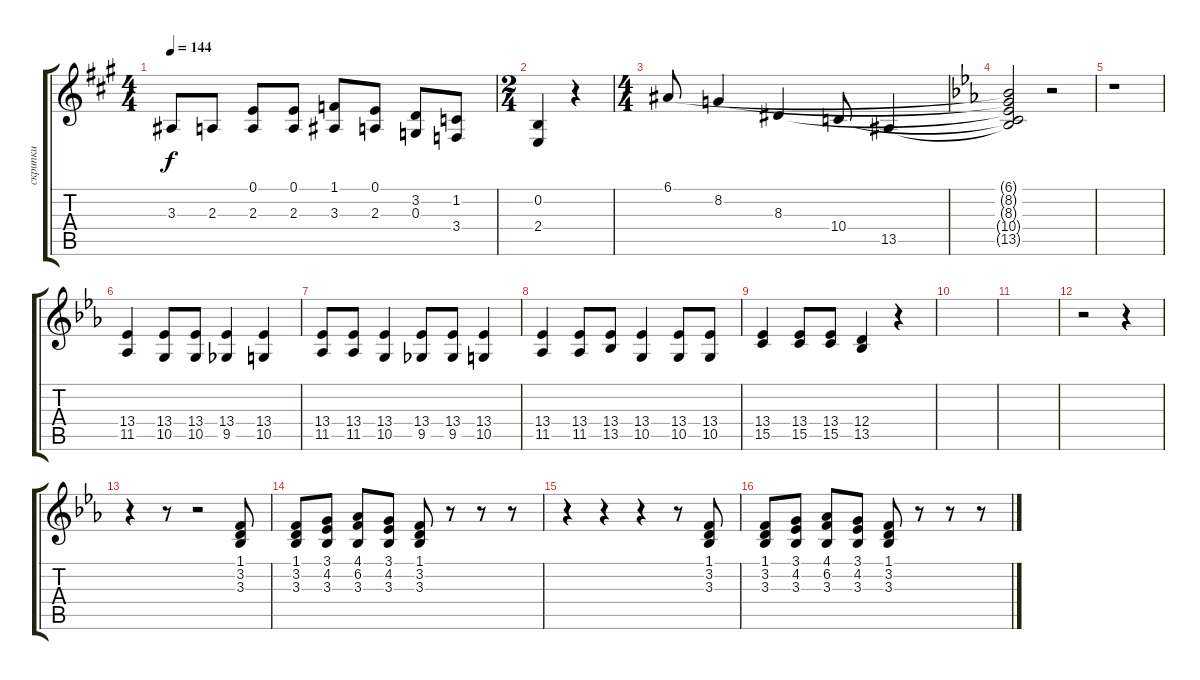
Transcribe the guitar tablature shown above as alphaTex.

\track ("скрипки" "скрипки") {instrument stringensemble1}
\staff {score tabs}
\tuning (E4 B3 G3 D3 A2 E2) {hide}
\ts (4 4)
\tempo 144
\clef g2
\ks a
3.3.8{dy f} 2.3.8 (0.1 2.3).8 (0.1 2.3).8 (1.1 3.3).8 (0.1 2.3).8 (3.2 0.3).8 (1.2 3.4).8 |
\ts (2 4)
(0.2 2.4).4 r.4 |
\ts (4 4)
6.1.8 8.2.4 8.3.4 10.4.8 13.5.4 |
\ks eb
(6.1{t} 8.2{t} 8.3{t} 10.4{t} 13.5{t}).2 r.2 |
r.1 |
(13.4 11.5).4 (13.4 10.5).8 (13.4 10.5).8 (13.4 9.5).4 (13.4 10.5).4 |
(13.4 11.5).8 (13.4 11.5).8 (13.4 10.5).4 (13.4 9.5).8 (13.4 9.5).8 (13.4 10.5).4 |
(13.4 11.5).4 (13.4 11.5).8 (13.4 13.5).8 (13.4 10.5).4 (13.4 10.5).8 (13.4 10.5).8 |
(13.4 15.5).4 (13.4 15.5).8 (13.4 15.5).8 (12.4 13.5).4 r.4 |
|
|
r.2 r.4 |
r.4 r.8 r.2 (1.1 3.2 3.3).8 |
(1.1 3.2 3.3).8 (3.1 4.2 3.3).8 (4.1 6.2 3.3).8 (3.1 4.2 3.3).8 (1.1 3.2 3.3).8 r.8 r.8 r.8 |
r.4 r.4 r.4 r.8 (1.1 3.2 3.3).8 |
(1.1 3.2 3.3).8 (3.1 4.2 3.3).8 (4.1 6.2 3.3).8 (3.1 4.2 3.3).8 (1.1 3.2 3.3).8 r.8 r.8 r.8
